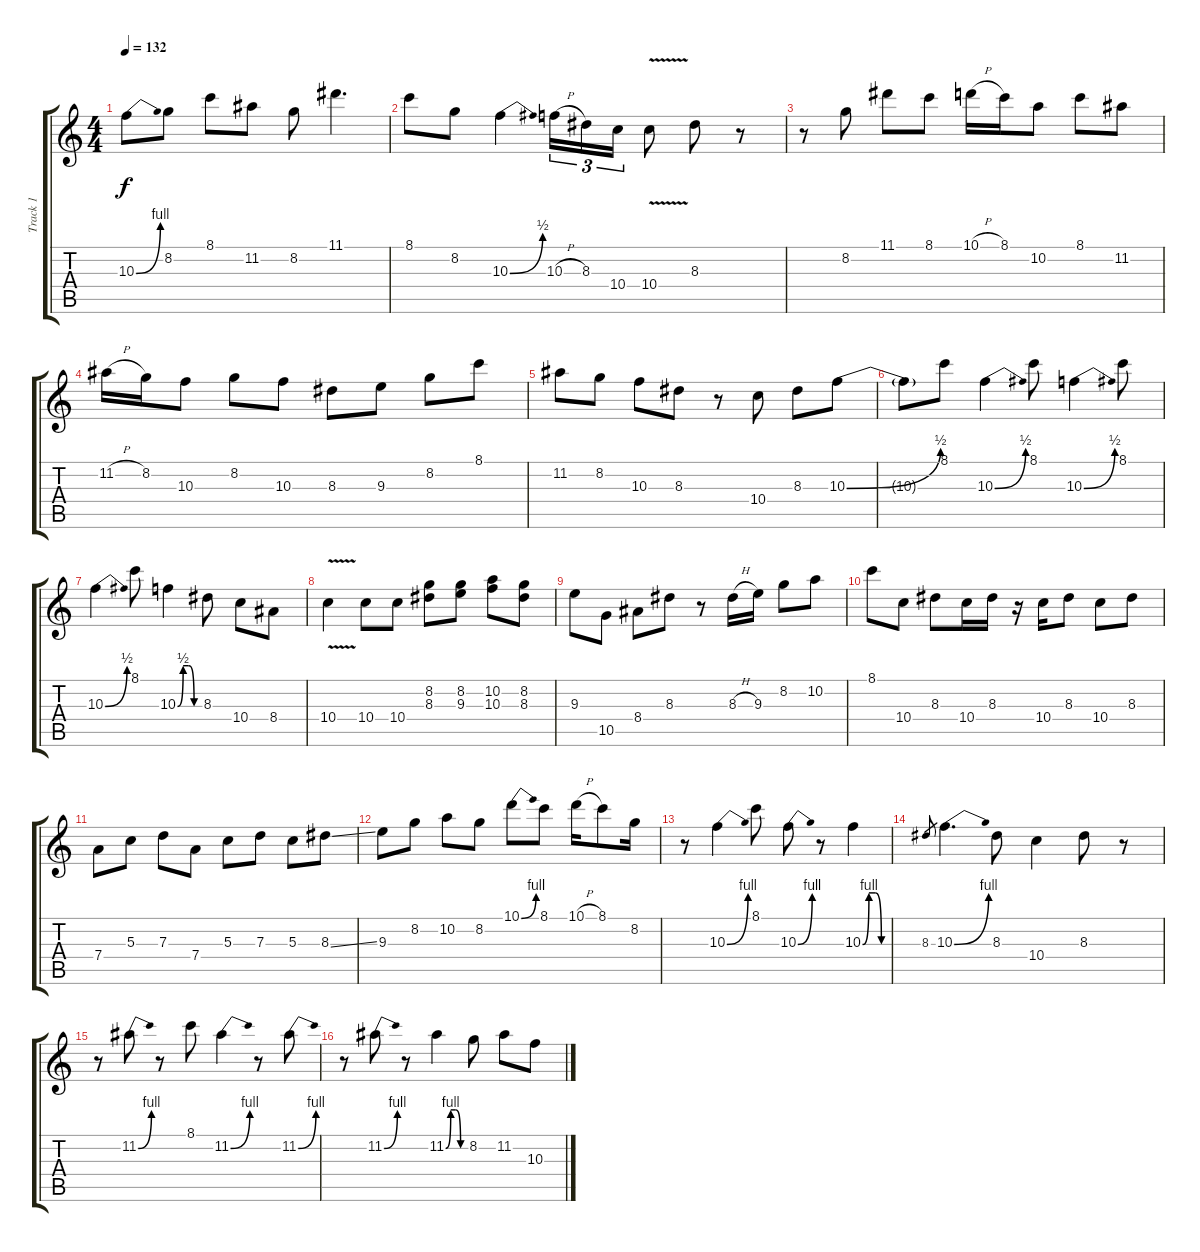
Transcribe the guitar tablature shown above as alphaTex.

\track ("Track 1" "Track 1") {instrument distortionguitar}
\staff {score tabs}
\tuning (E4 B3 G3 D3 A2 E2) {hide}
\ts (4 4)
\tempo 132
\clef g2
\ks c
10.3{be (bend 0 0 60 4)}.8{dy f} 8.2.8 8.1.8 11.2.8 8.2.8 11.1.4{d} |
8.1.8 8.2.8 10.3{be (bend 0 0 60 2)}.4 10.3{h}.16{tu (3 2)} 8.3.16{tu (3 2)} 10.4.16{tu (3 2)} 10.4{v}.8 8.3.8 r.8 |
r.8 8.2.8 11.1.8 8.1.8 10.1{h}.16 8.1.16 10.2.8 8.1.8 11.2.8 |
11.2{h}.16 8.2.16 10.3.8 8.2.8 10.3.8 8.3.8 9.3.8 8.2.8 8.1.8 |
11.2.8 8.2.8 10.3.8 8.3.8 r.8 10.4.8 8.3.8 10.3{be (bend 0 0 60 2)}.8 |
10.3{t}.8 8.1.8 10.3{be (bend 0 0 60 2)}.4 8.1.8 10.3{be (bend 0 0 60 2)}.4 8.1.8 |
10.3{be (bend 0 0 60 2)}.4 8.1.8 10.3{be (custom 0 0 15 2 30 2 45 0 60 0)}.4 8.3.8 10.4.8 8.4.8 |
10.4{v}.4 10.4.8 10.4.8 (8.2 8.3).8 (8.2 9.3).8 (10.2 10.3).8 (8.2 8.3).8 |
9.3.8 10.5.8 8.4.8 8.3.8 r.8 8.3{h}.16 9.3.16 8.2.8 10.2.8 |
8.1.8 10.4.8 8.3.8 10.4.16 8.3.16 r.16 10.4.16 8.3.8 10.4.8 8.3.8 |
7.4.8 5.3.8 7.3.8 7.4.8 5.3.8 7.3.8 5.3.8 8.3{ss}.8 |
9.3.8 8.2.8 10.2.8 8.2.8 10.1{be (bend 0 0 60 4)}.8 8.1.8 10.1{h}.16 8.1.8 8.2.16 |
r.8 10.3{be (bend 0 0 60 4)}.4 8.1.8 10.3{be (bend 0 0 60 4)}.8 r.8 10.3{be (custom 0 0 15 4 30 4 45 0 60 0)}.4 |
8.3.8{gr} 10.3{be (bend 0 0 60 4)}.4{d} 8.3.8 10.4.4 8.3.8 r.8 |
r.8 11.2{be (bend 0 0 60 4)}.8 r.8 8.1.8 11.2{be (bend 0 0 60 4)}.4 r.8 11.2{be (bend 0 0 60 4)}.8 |
r.8 11.2{be (bend 0 0 60 4)}.8 r.8 11.2{be (custom 0 0 15 4 30 4 45 0 60 0)}.4 8.2.8 11.2.8 10.3.8
